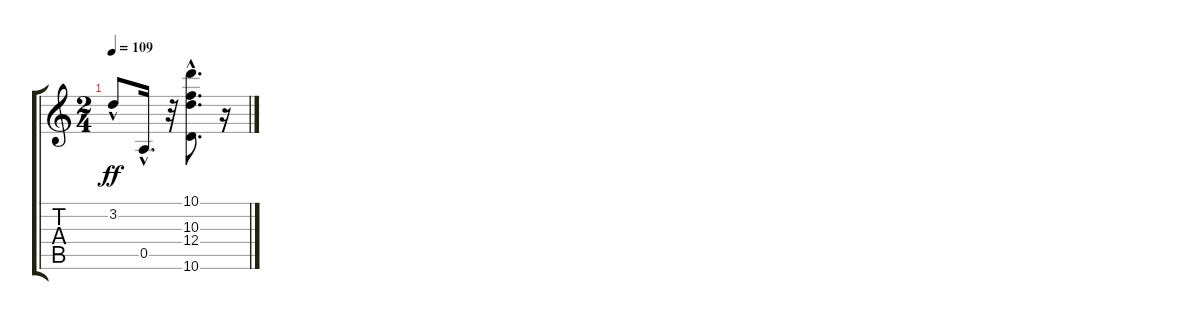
\track "" {instrument acousticguitarnylon}
\staff {score tabs}
\tuning (E4 B3 G3 D3 A2 E2) {hide}
\ts (2 4)
\tempo 109
\clef g2
\ks c
3.2{hac}.8{dy ff} 0.5{hac}.16{d} r.32 (10.1{hac} 10.3{hac} 12.4{hac} 10.6{hac}).8{d} r.16
